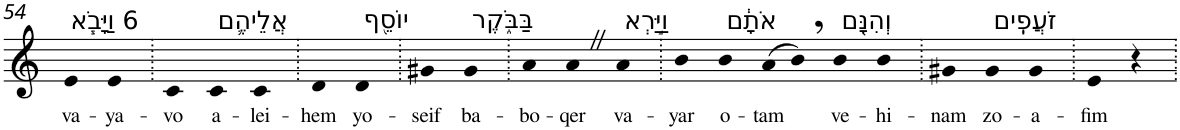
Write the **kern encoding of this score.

**kern	**text
*part1	*part1
*staff1	*staff1
*I"Piano	*
*I'Pno	*
!!LO:PB:g=z
*clefG2	*
*k[]	*
=54	=54
!LO:TX:a:t=6 וַיָּבֹ֧א	!
!	!LO:LY:b
4e	va-
!	!LO:LY:b
4e	-ya-
=55.	=55.
!	!LO:LY:b
4c	-vo
!LO:TX:a:t=אֲלֵיהֶ֛ם	!
!	!LO:LY:b
4c	a-
!	!LO:LY:b
4c	-lei-
=56.	=56.
!	!LO:LY:b
4d	-hem
!LO:TX:a:t=יוֹסֵ֖ף	!
!	!LO:LY:b
4d	yo-
=57.	=57.
!	!LO:LY:b
4g#X	-seif
!LO:TX:a:t=בַּבֹּ֑קֶר	!
!	!LO:LY:b
4g#	ba-
=58.	=58.
!	!LO:LY:b
4a	-bo-
!	!LO:LY:b
4aZ	-qer
!LO:TX:a:t=וַיַּ֣רְא	!
!	!LO:LY:b
4a	va-
=59.	=59.
!	!LO:LY:b
4b	-yar
!LO:TX:a:t=אֹתָ֔ם	!
!	!LO:LY:b
4b	o-
!	!LO:LY:b
(>8a	-tam
8b,)	.
!LO:TX:a:t=וְהִנָּ֖ם	!
!	!LO:LY:b
4b	ve-
!	!LO:LY:b
4b	-hi-
=60.	=60.
!	!LO:LY:b
4g#X	-nam
!LO:TX:a:t=זֹעֲפִֽים	!
!	!LO:LY:b
4g#	zo-
!	!LO:LY:b
4g#	-a-
=61.	=61.
!	!LO:LY:b
4e	-fim
4r	.
=.	=.
*-	*-
